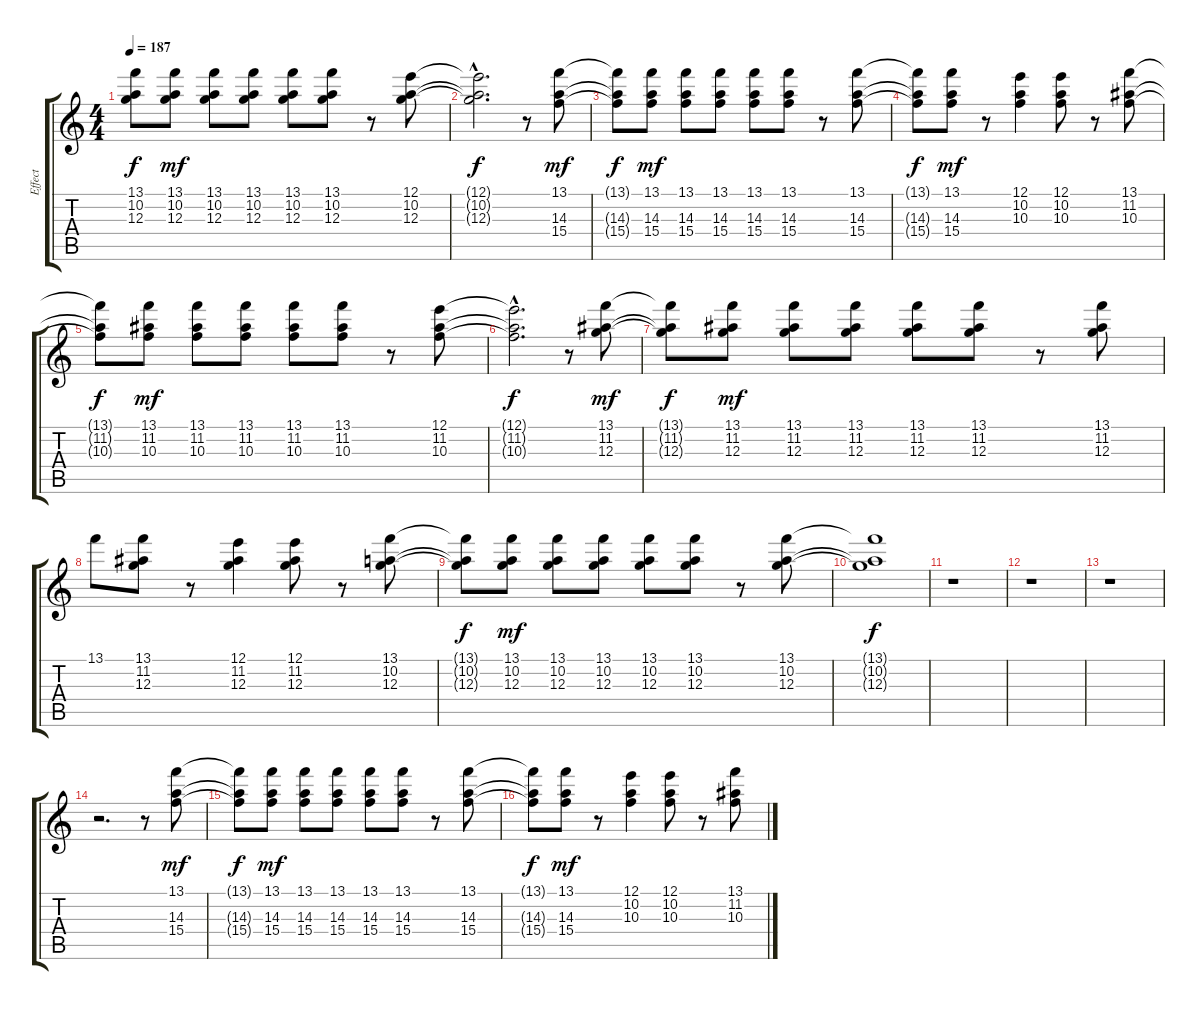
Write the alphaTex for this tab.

\track ("Effect" "Effect") {instrument electricguitarclean}
\staff {score tabs}
\tuning (E4 B3 G3 D3 A2 E2) {hide}
\ts (4 4)
\tempo 187
\clef g2
\ks c
(13.1{t} 10.2{t} 12.3{t}).8{dy f} (13.1 10.2 12.3).8{dy mf} (13.1 10.2 12.3).8 (13.1 10.2 12.3).8 (13.1 10.2 12.3).8 (13.1 10.2 12.3).8 r.8 (12.1 10.2 12.3).8 |
(12.1{hac t} 10.2{hac t} 12.3{hac t}).2{d dy f} r.8 (13.1 14.3 15.4).8{dy mf} |
(13.1{t} 14.3{t} 15.4{t}).8{dy f} (13.1 14.3 15.4).8{dy mf} (13.1 14.3 15.4).8 (13.1 14.3 15.4).8 (13.1 14.3 15.4).8 (13.1 14.3 15.4).8 r.8 (13.1 14.3 15.4).8 |
(13.1{t} 14.3{t} 15.4{t}).8{dy f} (13.1 14.3 15.4).8{dy mf} r.8 (12.1 10.2 10.3).4 (12.1 10.2 10.3).8 r.8 (13.1 11.2 10.3).8 |
(13.1{t} 11.2{t} 10.3{t}).8{dy f} (13.1 11.2 10.3).8{dy mf} (13.1 11.2 10.3).8 (13.1 11.2 10.3).8 (13.1 11.2 10.3).8 (13.1 11.2 10.3).8 r.8 (12.1 11.2 10.3).8 |
(12.1{hac t} 11.2{hac t} 10.3{hac t}).2{d dy f} r.8 (13.1 11.2 12.3).8{dy mf} |
(13.1{t} 11.2{t} 12.3{t}).8{dy f} (13.1 11.2 12.3).8{dy mf} (13.1 11.2 12.3).8 (13.1 11.2 12.3).8 (13.1 11.2 12.3).8 (13.1 11.2 12.3).8 r.8 (13.1 11.2 12.3).8 |
13.1.8 (13.1 11.2 12.3).8 r.8 (12.1 11.2 12.3).4 (12.1 11.2 12.3).8 r.8 (13.1 10.2 12.3).8 |
(13.1{t} 10.2{t} 12.3{t}).8{dy f} (13.1 10.2 12.3).8{dy mf} (13.1 10.2 12.3).8 (13.1 10.2 12.3).8 (13.1 10.2 12.3).8 (13.1 10.2 12.3).8 r.8 (13.1 10.2 12.3).8 |
(13.1{t} 10.2{t} 12.3{t}).1{dy f} |
r.1 |
r.1 |
r.1 |
r.2{d} r.8 (13.1 14.3 15.4).8{dy mf} |
(13.1{t} 14.3{t} 15.4{t}).8{dy f} (13.1 14.3 15.4).8{dy mf} (13.1 14.3 15.4).8 (13.1 14.3 15.4).8 (13.1 14.3 15.4).8 (13.1 14.3 15.4).8 r.8 (13.1 14.3 15.4).8 |
(13.1{t} 14.3{t} 15.4{t}).8{dy f} (13.1 14.3 15.4).8{dy mf} r.8 (12.1 10.2 10.3).4 (12.1 10.2 10.3).8 r.8 (13.1 11.2 10.3).8
